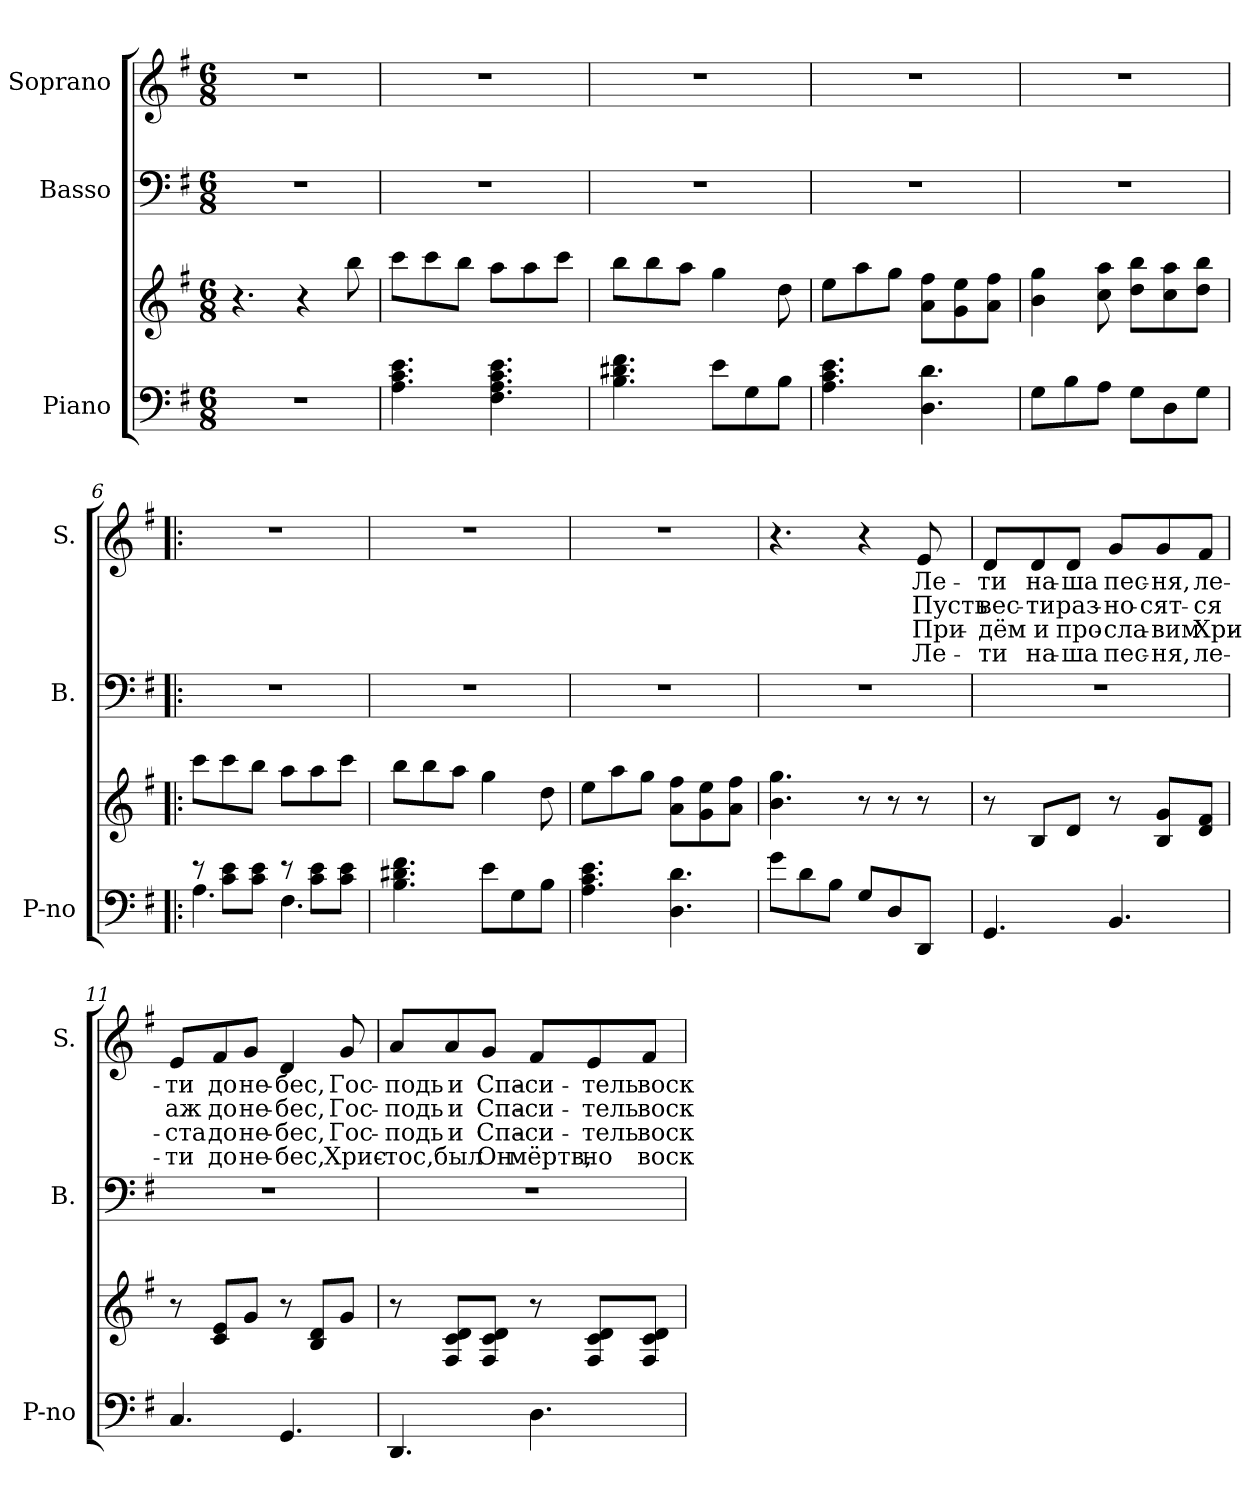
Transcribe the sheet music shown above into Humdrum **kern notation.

**kern	**kern	**kern	**kern	**text	**text	**text	**text
*part3	*part3	*part2	*part1	*part1	*part1	*part1	*part1
*staff4	*staff3	*staff2	*staff1	*staff1	*staff1	*staff1	*staff1
*I"Piano	*	*I"Basso	*I"Soprano	*	*	*	*
*I'P-no	*	*I'B.	*I'S.	*	*	*	*
*clefF4	*clefG2	*clefF4	*clefG2	*	*	*	*
*k[f#]	*k[f#]	*k[f#]	*k[f#]	*	*	*	*
*G:	*G:	*G:	*G:	*	*	*	*
*M6/8	*M6/8	*M6/8	*M6/8	*	*	*	*
=1	=1	=1	=1	=1	=1	=1	=1
2.r	4.r	2.r	2.r	.	.	.	.
.	4r	.	.	.	.	.	.
.	8bb\	.	.	.	.	.	.
=2	=2	=2	=2	=2	=2	=2	=2
4.A\ 4.c\ 4.e\	8ccc\L	2.r	2.r	.	.	.	.
.	8ccc\	.	.	.	.	.	.
.	8bb\J	.	.	.	.	.	.
4.F#\ 4.A\ 4.c\ 4.e\	8aa\L	.	.	.	.	.	.
.	8aa\	.	.	.	.	.	.
.	8ccc\J	.	.	.	.	.	.
=3	=3	=3	=3	=3	=3	=3	=3
4.B\ 4.d#X\ 4.f#\	8bb\L	2.r	2.r	.	.	.	.
.	8bb\	.	.	.	.	.	.
.	8aa\J	.	.	.	.	.	.
8e\L	4gg\	.	.	.	.	.	.
8G\	.	.	.	.	.	.	.
8B\J	8dd\	.	.	.	.	.	.
=4	=4	=4	=4	=4	=4	=4	=4
4.A\ 4.c\ 4.e\	8ee\L	2.r	2.r	.	.	.	.
.	8aa\	.	.	.	.	.	.
.	8gg\J	.	.	.	.	.	.
4.D\ 4.d\	8a\ 8ff#\L	.	.	.	.	.	.
.	8g\ 8ee\	.	.	.	.	.	.
.	8a\ 8ff#\J	.	.	.	.	.	.
!!LO:LB:g=z
=5	=5	=5	=5	=5	=5	=5	=5
8G\L	4b\ 4gg\	2.r	2.r	.	.	.	.
8B\	.	.	.	.	.	.	.
8A\J	8cc\ 8aa\	.	.	.	.	.	.
8G\L	8dd\ 8bb\L	.	.	.	.	.	.
8D\	8cc\ 8aa\	.	.	.	.	.	.
8G\J	8dd\ 8bb\J	.	.	.	.	.	.
=6!|:	=6!|:	=6!|:	=6!|:	=6!|:	=6!|:	=6!|:	=6!|:
*^	*	*	*	*	*	*	*
8re	4.A\	8ccc\L	2.r	2.r	.	.	.	.
8c\ 8e\L	.	8ccc\	.	.	.	.	.	.
8c\ 8e\J	.	8bb\J	.	.	.	.	.	.
8re	4.F#\	8aa\L	.	.	.	.	.	.
8c\ 8e\L	.	8aa\	.	.	.	.	.	.
8c\ 8e\J	.	8ccc\J	.	.	.	.	.	.
*v	*v	*	*	*	*	*	*	*
=7	=7	=7	=7	=7	=7	=7	=7
4.B\ 4.d#X\ 4.f#\	8bb\L	2.r	2.r	.	.	.	.
.	8bb\	.	.	.	.	.	.
.	8aa\J	.	.	.	.	.	.
8e\L	4gg\	.	.	.	.	.	.
8G\	.	.	.	.	.	.	.
8B\J	8dd\	.	.	.	.	.	.
=8	=8	=8	=8	=8	=8	=8	=8
4.A\ 4.c\ 4.e\	8ee\L	2.r	2.r	.	.	.	.
.	8aa\	.	.	.	.	.	.
.	8gg\J	.	.	.	.	.	.
4.D\ 4.d\	8a\ 8ff#\L	.	.	.	.	.	.
.	8g\ 8ee\	.	.	.	.	.	.
.	8a\ 8ff#\J	.	.	.	.	.	.
!!LO:LB:g=z
=9	=9	=9	=9	=9	=9	=9	=9
8g\L	4.b\ 4.gg\	2.r	4.r	.	.	.	.
8d\	.	.	.	.	.	.	.
8B\J	.	.	.	.	.	.	.
8G/L	8r	.	4r	.	.	.	.
8D/	8r	.	.	.	.	.	.
!	!	!	!	!LO:LY:b	!LO:LY:b	!LO:LY:b	!LO:LY:b
8DD/J	8r	.	8e/	Ле-	Пусть	При-	Ле-
=10	=10	=10	=10	=10	=10	=10	=10
!	!	!	!	!LO:LY:b	!LO:LY:b	!LO:LY:b	!LO:LY:b
4.GG/	8r	2.r	8d/L	-ти	вес-	-дём	-ти
!	!	!	!	!LO:LY:b	!LO:LY:b	!LO:LY:b	!LO:LY:b
.	8B/L	.	8d/	на-	-ти	и	на-
!	!	!	!	!LO:LY:b	!LO:LY:b	!LO:LY:b	!LO:LY:b
.	8d/J	.	8d/J	-ша	раз-	про-	-ша
!	!	!	!	!LO:LY:b	!LO:LY:b	!LO:LY:b	!LO:LY:b
4.BB/	8r	.	8g/L	пес-	-но-	-сла-	пес-
!	!	!	!	!LO:LY:b	!LO:LY:b	!LO:LY:b	!LO:LY:b
.	8B/ 8g/L	.	8g/	-ня,	-сят-	-вим	-ня,
!	!	!	!	!LO:LY:b	!LO:LY:b	!LO:LY:b	!LO:LY:b
.	8d/ 8f#/J	.	8f#/J	ле-	-ся	Хри-	ле-
=11	=11	=11	=11	=11	=11	=11	=11
!	!	!	!	!LO:LY:b	!LO:LY:b	!LO:LY:b	!LO:LY:b
4.C/	8r	2.r	8e/L	-ти	аж	-ста	-ти
!	!	!	!	!LO:LY:b	!LO:LY:b	!LO:LY:b	!LO:LY:b
.	8c/ 8e/L	.	8f#/	до	до	до	до
!	!	!	!	!LO:LY:b	!LO:LY:b	!LO:LY:b	!LO:LY:b
.	8g/J	.	8g/J	не-	не-	не-	не-
!	!	!	!	!LO:LY:b	!LO:LY:b	!LO:LY:b	!LO:LY:b
4.GG/	8r	.	4d/	-бес,	-бес,	-бес,	-бес,
.	8B/ 8d/L	.	.	.	.	.	.
!	!	!	!	!LO:LY:b	!LO:LY:b	!LO:LY:b	!LO:LY:b
.	8g/J	.	8g/	Гос-	Гос-	Гос-	Хрис-
!!LO:PB:g=z
=12	=12	=12	=12	=12	=12	=12	=12
!	!	!	!	!LO:LY:b	!LO:LY:b	!LO:LY:b	!LO:LY:b
4.DD/	8r	2.r	8a/L	-подь	-подь	-подь	-тос,
!	!	!	!	!LO:LY:b	!LO:LY:b	!LO:LY:b	!LO:LY:b
.	8F#/ 8c/ 8d/L	.	8a/	и	и	и	был
!	!	!	!	!LO:LY:b	!LO:LY:b	!LO:LY:b	!LO:LY:b
.	8F#/ 8c/ 8d/J	.	8g/J	Спа-	Спа-	Спа-	Он
!	!	!	!	!LO:LY:b	!LO:LY:b	!LO:LY:b	!LO:LY:b
4.D\	8r	.	8f#/L	-си-	-си-	-си-	мёртв,
!	!	!	!	!LO:LY:b	!LO:LY:b	!LO:LY:b	!LO:LY:b
.	8F#/ 8c/ 8d/L	.	8e/	-тель	-тель	-тель	но
!	!	!	!	!LO:LY:b	!LO:LY:b	!LO:LY:b	!LO:LY:b
.	8F#/ 8c/ 8d/J	.	8f#/J	воск-	воск-	воск-	воск-
=	=	=	=	=	=	=	=
*-	*-	*-	*-	*-	*-	*-	*-
